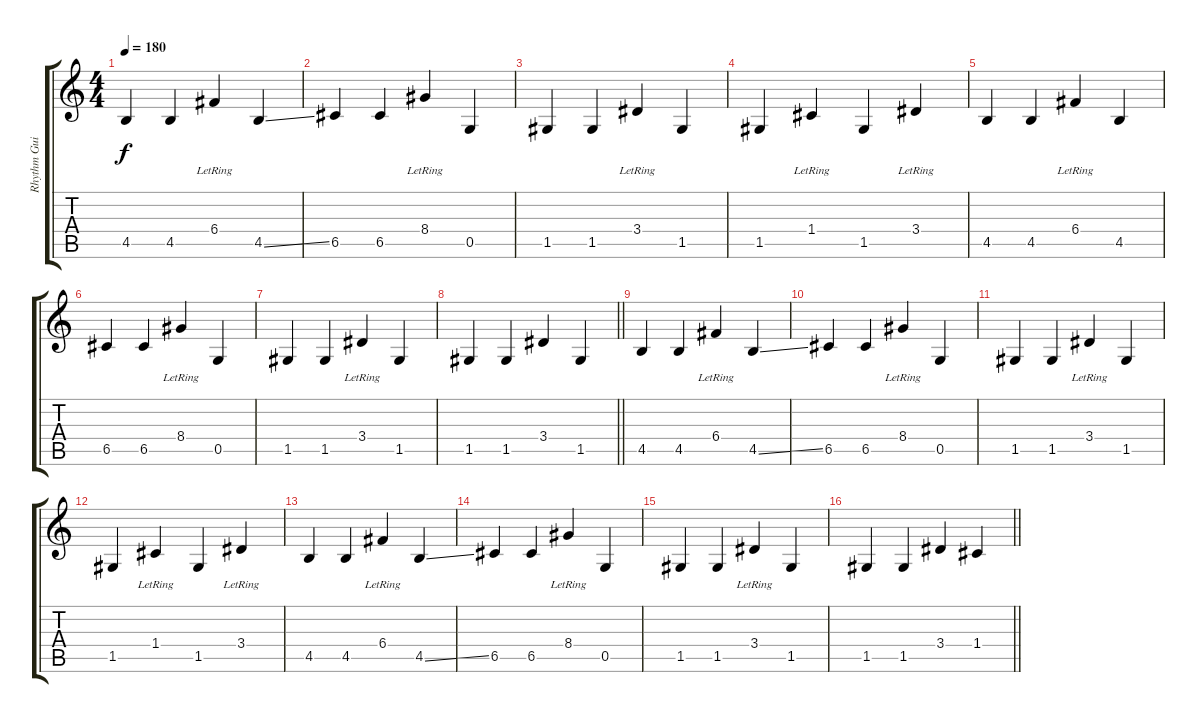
\track ("Rhythm Guitar" "Rhythm Gui") {instrument electricguitarclean}
\staff {score tabs}
\tuning (D4 A3 F3 C3 G2 C2) {hide}
\ts (4 4)
\tempo 180
\clef g2
\ks c
4.5.4{dy f} 4.5.4 6.4{lr}.4 4.5{ss}.4 |
6.5.4 6.5.4 8.4{lr}.4 0.5.4 |
1.5.4 1.5.4 3.4{lr}.4 1.5.4 |
1.5.4 1.4{lr}.4 1.5.4 3.4{lr}.4 |
4.5.4 4.5.4 6.4{lr}.4 4.5.4 |
6.5.4 6.5.4 8.4{lr}.4 0.5.4 |
1.5.4 1.5.4 3.4{lr}.4 1.5.4 |
\barLineRight lightlight
1.5.4 1.5.4 3.4.4 1.5.4 |
4.5.4 4.5.4 6.4{lr}.4 4.5{ss}.4 |
6.5.4 6.5.4 8.4{lr}.4 0.5.4 |
1.5.4 1.5.4 3.4{lr}.4 1.5.4 |
1.5.4 1.4{lr}.4 1.5.4 3.4{lr}.4 |
4.5.4 4.5.4 6.4{lr}.4 4.5{ss}.4 |
6.5.4 6.5.4 8.4{lr}.4 0.5.4 |
1.5.4 1.5.4 3.4{lr}.4 1.5.4 |
\barLineRight lightlight
1.5.4 1.5.4 3.4.4 1.4.4
